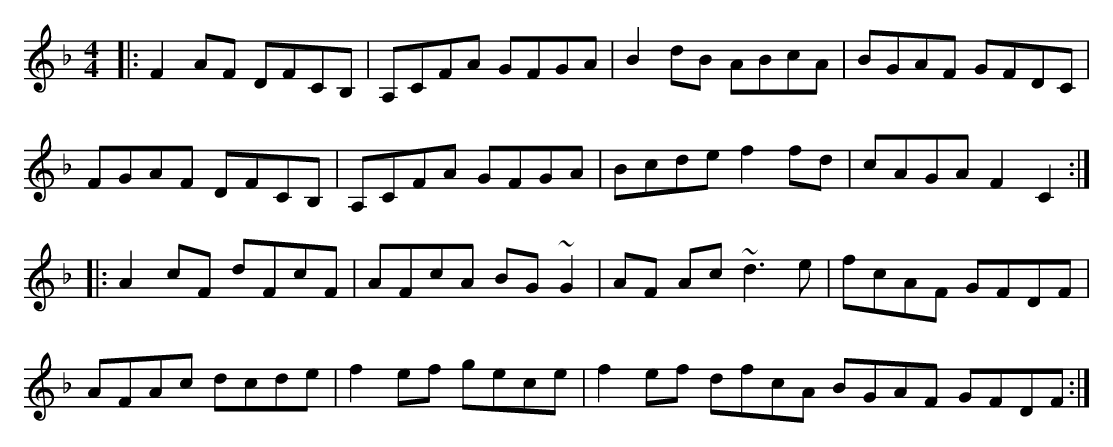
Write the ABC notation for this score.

X:1
M:4/4
K:F
|:F2AF DFCB,|A,CFA GFGA|B2dB ABcA|BGAF GFDC|
FGAF DFCB,|A,CFA GFGA|Bcde f2fd|cAGA F2C2:|
|:A2 cF dFcF|AFcA BG~G2|AF Ac ~d3e|fcAF GFDF|
AFAc dcde|f2ef gece|f2ef dfcA BGAF GFDF:|
